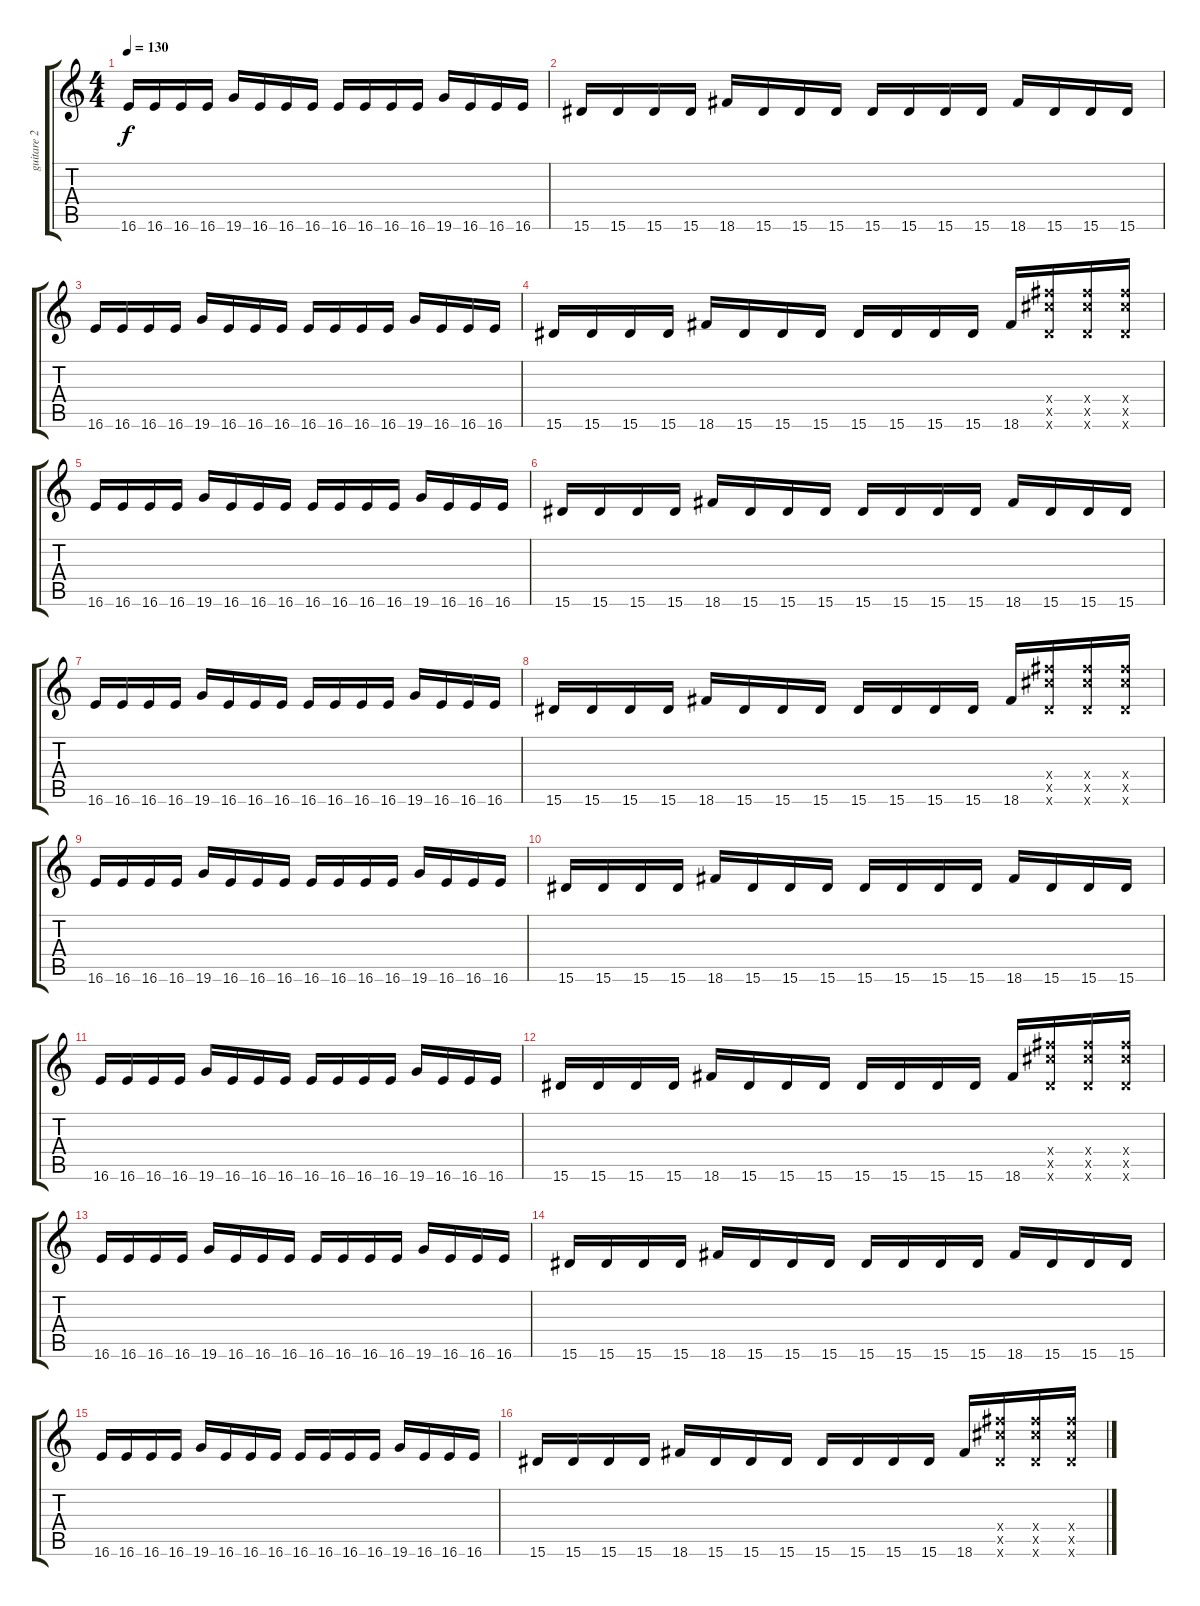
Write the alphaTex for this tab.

\track ("guitare 2" "guitare 2") {instrument distortionguitar}
\staff {score tabs}
\tuning (D4 A3 F3 C3 G2 C2) {hide}
\ts (4 4)
\tempo 130
\clef g2
\ks c
16.6.16{dy f instrument distortionguitar} 16.6.16 16.6.16 16.6.16 19.6.16 16.6.16 16.6.16 16.6.16 16.6.16 16.6.16 16.6.16 16.6.16 19.6.16 16.6.16 16.6.16 16.6.16 |
15.6.16 15.6.16 15.6.16 15.6.16 18.6.16 15.6.16 15.6.16 15.6.16 15.6.16 15.6.16 15.6.16 15.6.16 18.6.16 15.6.16 15.6.16 15.6.16 |
16.6.16 16.6.16 16.6.16 16.6.16 19.6.16 16.6.16 16.6.16 16.6.16 16.6.16 16.6.16 16.6.16 16.6.16 19.6.16 16.6.16 16.6.16 16.6.16 |
15.6.16 15.6.16 15.6.16 15.6.16 18.6.16 15.6.16 15.6.16 15.6.16 15.6.16 15.6.16 15.6.16 15.6.16 18.6.16 (18.4{x} 18.5{x} 15.6{x}).16 (18.4{x} 18.5{x} 15.6{x}).16 (18.4{x} 18.5{x} 15.6{x}).16 |
16.6.16 16.6.16 16.6.16 16.6.16 19.6.16 16.6.16 16.6.16 16.6.16 16.6.16 16.6.16 16.6.16 16.6.16 19.6.16 16.6.16 16.6.16 16.6.16 |
15.6.16 15.6.16 15.6.16 15.6.16 18.6.16 15.6.16 15.6.16 15.6.16 15.6.16 15.6.16 15.6.16 15.6.16 18.6.16 15.6.16 15.6.16 15.6.16 |
16.6.16 16.6.16 16.6.16 16.6.16 19.6.16 16.6.16 16.6.16 16.6.16 16.6.16 16.6.16 16.6.16 16.6.16 19.6.16 16.6.16 16.6.16 16.6.16 |
15.6.16 15.6.16 15.6.16 15.6.16 18.6.16 15.6.16 15.6.16 15.6.16 15.6.16 15.6.16 15.6.16 15.6.16 18.6.16 (18.4{x} 18.5{x} 15.6{x}).16 (18.4{x} 18.5{x} 15.6{x}).16 (18.4{x} 18.5{x} 15.6{x}).16 |
16.6.16 16.6.16 16.6.16 16.6.16 19.6.16 16.6.16 16.6.16 16.6.16 16.6.16 16.6.16 16.6.16 16.6.16 19.6.16 16.6.16 16.6.16 16.6.16 |
15.6.16 15.6.16 15.6.16 15.6.16 18.6.16 15.6.16 15.6.16 15.6.16 15.6.16 15.6.16 15.6.16 15.6.16 18.6.16 15.6.16 15.6.16 15.6.16 |
16.6.16 16.6.16 16.6.16 16.6.16 19.6.16 16.6.16 16.6.16 16.6.16 16.6.16 16.6.16 16.6.16 16.6.16 19.6.16 16.6.16 16.6.16 16.6.16 |
15.6.16 15.6.16 15.6.16 15.6.16 18.6.16 15.6.16 15.6.16 15.6.16 15.6.16 15.6.16 15.6.16 15.6.16 18.6.16 (18.4{x} 18.5{x} 15.6{x}).16 (18.4{x} 18.5{x} 15.6{x}).16 (18.4{x} 18.5{x} 15.6{x}).16 |
16.6.16 16.6.16 16.6.16 16.6.16 19.6.16 16.6.16 16.6.16 16.6.16 16.6.16 16.6.16 16.6.16 16.6.16 19.6.16 16.6.16 16.6.16 16.6.16 |
15.6.16 15.6.16 15.6.16 15.6.16 18.6.16 15.6.16 15.6.16 15.6.16 15.6.16 15.6.16 15.6.16 15.6.16 18.6.16 15.6.16 15.6.16 15.6.16 |
16.6.16 16.6.16 16.6.16 16.6.16 19.6.16 16.6.16 16.6.16 16.6.16 16.6.16 16.6.16 16.6.16 16.6.16 19.6.16 16.6.16 16.6.16 16.6.16 |
15.6.16 15.6.16 15.6.16 15.6.16 18.6.16 15.6.16 15.6.16 15.6.16 15.6.16 15.6.16 15.6.16 15.6.16 18.6.16 (18.4{x} 18.5{x} 15.6{x}).16 (18.4{x} 18.5{x} 15.6{x}).16 (18.4{x} 18.5{x} 15.6{x}).16
